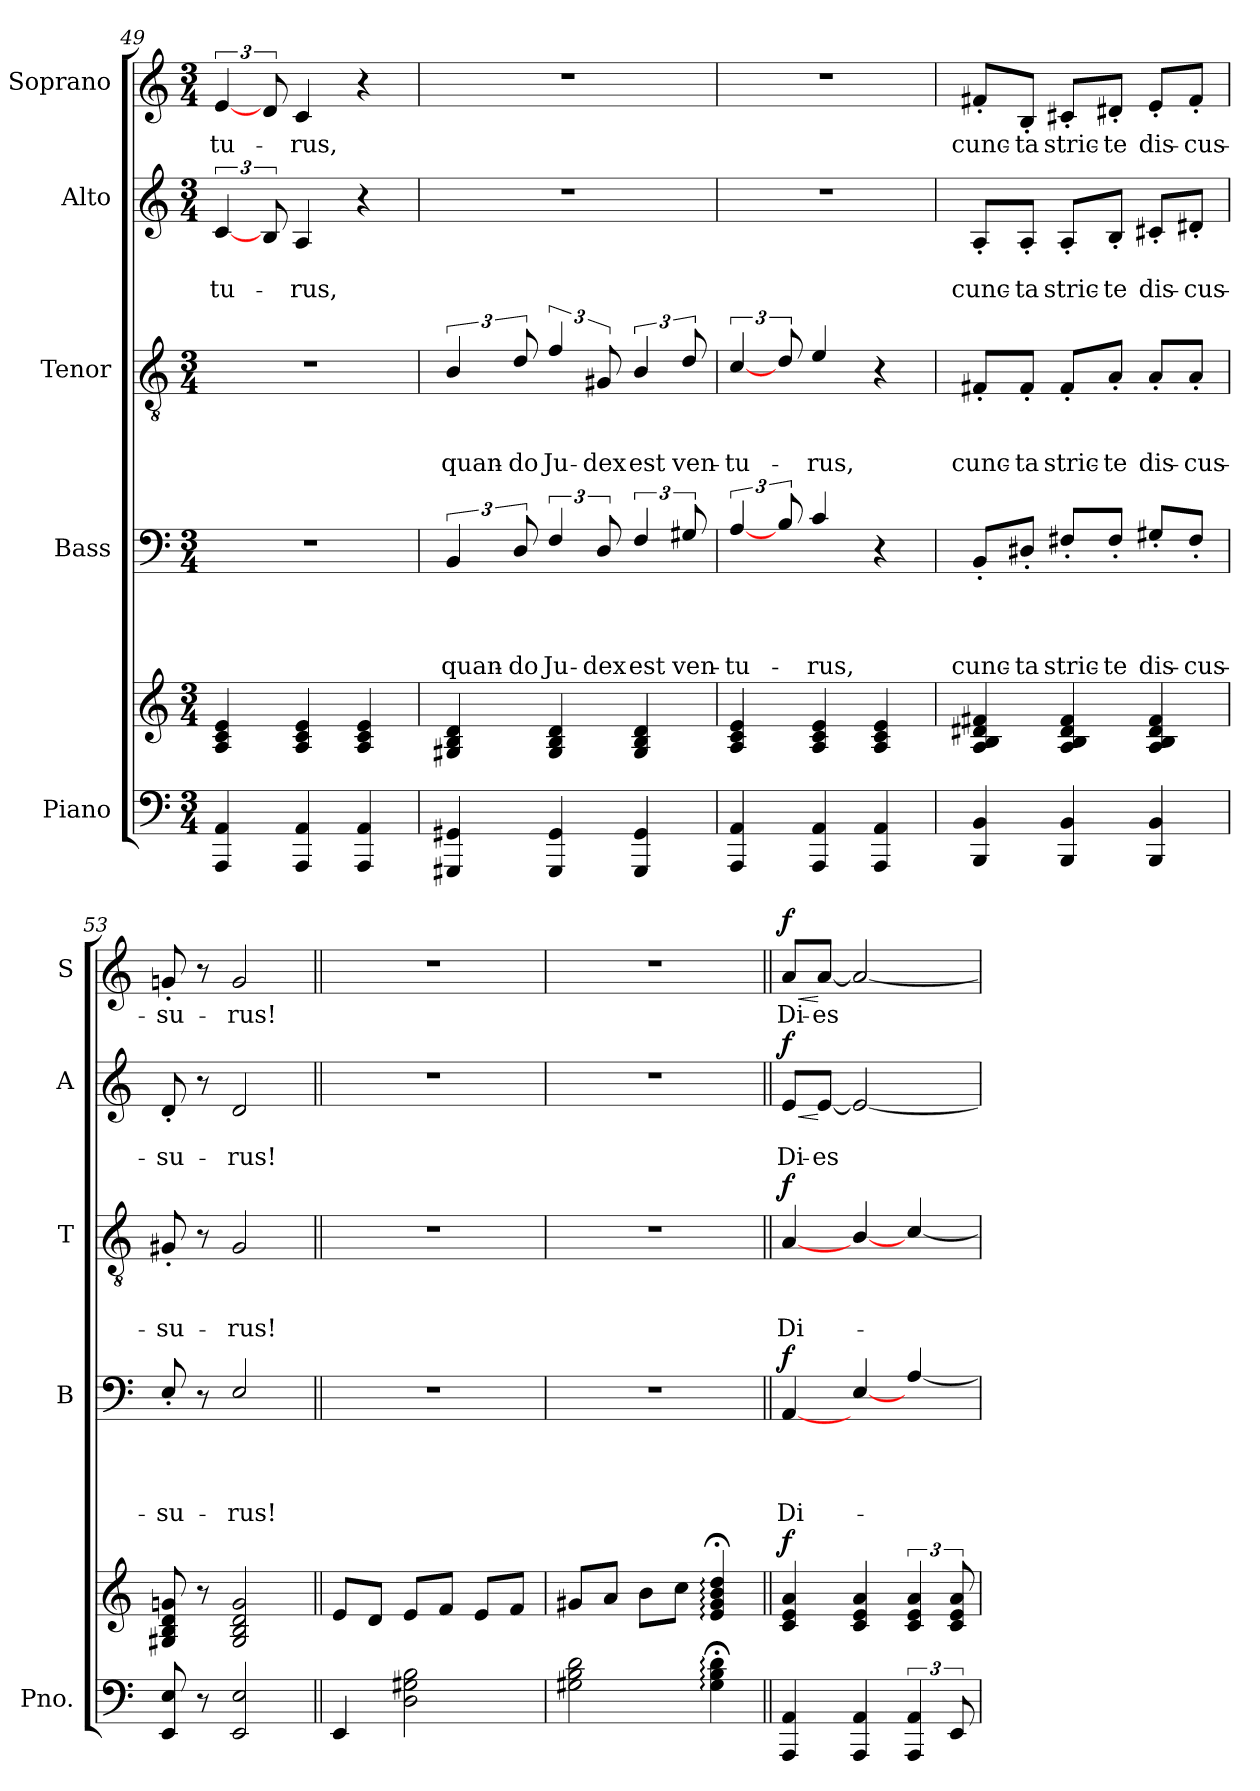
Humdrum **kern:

**kern	**kern	**dynam	**kern	**text	**text	**text	**text	**dynam	**kern	**text	**text	**text	**dynam	**kern	**text	**text	**dynam	**kern	**text	**dynam
*part5	*part5	*part5	*part4	*part4	*part4	*part4	*part4	*part4	*part3	*part3	*part3	*part3	*part3	*part2	*part2	*part2	*part2	*part1	*part1	*part1
*staff6	*staff5	*staff5/6	*staff4	*staff4	*staff4	*staff4	*staff4	*staff4	*staff3	*staff3	*staff3	*staff3	*staff3	*staff2	*staff2	*staff2	*staff2	*staff1	*staff1	*staff1
*I"Piano	*	*	*I"Bass	*	*	*	*	*	*I"Tenor	*	*	*	*	*I"Alto	*	*	*	*I"Soprano	*	*
*I'Pno.	*	*	*I'B	*	*	*	*	*	*I'T	*	*	*	*	*I'A	*	*	*	*I'S	*	*
*clefF4	*clefG2	*	*clefF4	*	*	*	*	*	*clefGv2	*	*	*	*	*clefG2	*	*	*	*clefG2	*	*
*k[]	*k[]	*	*k[]	*	*	*	*	*	*k[]	*	*	*	*	*k[]	*	*	*	*k[]	*	*
*a:	*a:	*	*a:	*	*	*	*	*	*a:	*	*	*	*	*a:	*	*	*	*a:	*	*
*M3/4	*M3/4	*	*M3/4	*	*	*	*	*	*M3/4	*	*	*	*	*M3/4	*	*	*	*M3/4	*	*
=49	=49	=49	=49	=49	=49	=49	=49	=49	=49	=49	=49	=49	=49	=49	=49	=49	=49	=49	=49	=49
!	!	!	!	!	!	!	!	!	!	!	!	!	!	!	!	!LO:LY:b	!	!	!LO:LY:b	!
4AAA/ 4AA/	4A/ 4c/ 4e/	.	2.r	.	.	.	.	.	2.r	.	.	.	.	[6c/	.	-tu-	.	[6e/	-tu-	.
.	.	.	.	.	.	.	.	.	.	.	.	.	.	12B/	.	.	.	12d/	.	.
!	!	!	!	!	!	!	!	!	!	!	!	!	!	!	!	!LO:LY:b	!	!	!LO:LY:b	!
4AAA/ 4AA/	4A/ 4c/ 4e/	.	.	.	.	.	.	.	.	.	.	.	.	4A/	.	-rus,	.	4c/	-rus,	.
4AAA/ 4AA/	4A/ 4c/ 4e/	.	.	.	.	.	.	.	.	.	.	.	.	4r	.	.	.	4r	.	.
!!LO:LB:g=z
=50	=50	=50	=50	=50	=50	=50	=50	=50	=50	=50	=50	=50	=50	=50	=50	=50	=50	=50	=50	=50
!	!	!	!	!	!	!	!LO:LY:b	!	!	!	!	!LO:LY:b	!	!	!	!	!	!	!	!
4GGG#X/ 4GG#X/	4G#X/ 4B/ 4d/	.	6BB/	.	.	.	quan-	.	6B/	.	.	quan-	.	2.r	.	.	.	2.r	.	.
!	!	!	!	!	!	!	!LO:LY:b	!	!	!	!	!LO:LY:b	!	!	!	!	!	!	!	!
.	.	.	12D/	.	.	.	-do	.	12d/	.	.	-do	.	.	.	.	.	.	.	.
!	!	!	!	!	!	!	!LO:LY:b	!	!	!	!	!LO:LY:b	!	!	!	!	!	!	!	!
4GGG#/ 4GG#/	4G#/ 4B/ 4d/	.	6F/	.	.	.	Ju-	.	6f/	.	.	Ju-	.	.	.	.	.	.	.	.
!	!	!	!	!	!	!	!LO:LY:b	!	!	!	!	!LO:LY:b	!	!	!	!	!	!	!	!
.	.	.	12D/	.	.	.	-dex	.	12G#X/	.	.	-dex	.	.	.	.	.	.	.	.
!	!	!	!	!	!	!	!LO:LY:b	!	!	!	!	!LO:LY:b	!	!	!	!	!	!	!	!
4GGG#/ 4GG#/	4G#/ 4B/ 4d/	.	6F/	.	.	.	est	.	6B/	.	.	est	.	.	.	.	.	.	.	.
!	!	!	!	!	!	!	!LO:LY:b	!	!	!	!	!LO:LY:b	!	!	!	!	!	!	!	!
.	.	.	12G#X/	.	.	.	ven-	.	12d/	.	.	ven-	.	.	.	.	.	.	.	.
=51	=51	=51	=51	=51	=51	=51	=51	=51	=51	=51	=51	=51	=51	=51	=51	=51	=51	=51	=51	=51
!	!	!	!	!	!	!	!LO:LY:b	!	!	!	!	!LO:LY:b	!	!	!	!	!	!	!	!
4AAA/ 4AA/	4A/ 4c/ 4e/	.	[6A/	.	.	.	-tu-	.	[6c/	.	.	-tu-	.	2.r	.	.	.	2.r	.	.
.	.	.	12B/	.	.	.	.	.	12d/	.	.	.	.	.	.	.	.	.	.	.
!	!	!	!	!	!	!	!LO:LY:b	!	!	!	!	!LO:LY:b	!	!	!	!	!	!	!	!
4AAA/ 4AA/	4A/ 4c/ 4e/	.	4c/	.	.	.	-rus,	.	4e/	.	.	-rus,	.	.	.	.	.	.	.	.
4AAA/ 4AA/	4A/ 4c/ 4e/	.	4r	.	.	.	.	.	4r	.	.	.	.	.	.	.	.	.	.	.
=52	=52	=52	=52	=52	=52	=52	=52	=52	=52	=52	=52	=52	=52	=52	=52	=52	=52	=52	=52	=52
!	!	!	!	!	!	!	!LO:LY:b	!	!	!	!	!LO:LY:b	!	!	!	!LO:LY:b	!	!	!LO:LY:b	!
4BBB/ 4BB/	4A/ 4B/ 4d#X/ 4f#X/	.	8BB'>/L	.	.	.	cunc-	.	8F#X'>/L	.	.	cunc-	.	8A'>/L	.	cunc-	.	8f#X'>/L	cunc-	.
!	!	!	!	!	!	!	!LO:LY:b	!	!	!	!	!LO:LY:b	!	!	!	!LO:LY:b	!	!	!LO:LY:b	!
.	.	.	8D#X'>/J	.	.	.	-ta	.	8F#'>/J	.	.	-ta	.	8A'>/J	.	-ta	.	8B'>/J	-ta	.
!	!	!	!	!	!	!	!LO:LY:b	!	!	!	!	!LO:LY:b	!	!	!	!LO:LY:b	!	!	!LO:LY:b	!
4BBB/ 4BB/	4A/ 4B/ 4d#/ 4f#/	.	8F#X'>/L	.	.	.	stric-	.	8F#'>/L	.	.	stric-	.	8A'>/L	.	stric-	.	8c#X'>/L	stric-	.
!	!	!	!	!	!	!	!LO:LY:b	!	!	!	!	!LO:LY:b	!	!	!	!LO:LY:b	!	!	!LO:LY:b	!
.	.	.	8F#'>/J	.	.	.	-te	.	8A'>/J	.	.	-te	.	8B'>/J	.	-te	.	8d#X'>/J	-te	.
!	!	!	!	!	!	!	!LO:LY:b	!	!	!	!	!LO:LY:b	!	!	!	!LO:LY:b	!	!	!LO:LY:b	!
4BBB/ 4BB/	4A/ 4B/ 4d#/ 4f#/	.	8G#X'>/L	.	.	.	dis-	.	8A'>/L	.	.	dis-	.	8c#X'>/L	.	dis-	.	8e'>/L	dis-	.
!	!	!	!	!	!	!	!LO:LY:b	!	!	!	!	!LO:LY:b	!	!	!	!LO:LY:b	!	!	!LO:LY:b	!
.	.	.	8F#'>/J	.	.	.	-cus-	.	8A'>/J	.	.	-cus-	.	8d#X'>/J	.	-cus-	.	8f#'>/J	-cus-	.
=53	=53	=53	=53	=53	=53	=53	=53	=53	=53	=53	=53	=53	=53	=53	=53	=53	=53	=53	=53	=53
!	!	!	!	!	!	!	!LO:LY:b	!	!	!	!	!LO:LY:b	!	!	!	!LO:LY:b	!	!	!LO:LY:b	!
8EE/ 8E/	8G#X/ 8B/ 8d/ 8gni/	.	8E'>/	.	.	.	-su-	.	8G#X'>/	.	.	-su-	.	8d'>/	.	-su-	.	8gni'>/	-su-	.
8r	8r	.	8r	.	.	.	.	.	8r	.	.	.	.	8r	.	.	.	8r	.	.
!	!	!	!	!	!	!	!LO:LY:b	!	!	!	!	!LO:LY:b	!	!	!	!LO:LY:b	!	!	!LO:LY:b	!
2EE/ 2E/	2G#/ 2B/ 2d/ 2g/	.	2E/	.	.	.	-rus!	.	2G#/	.	.	-rus!	.	2d/	.	-rus!	.	2g/	-rus!	.
=54||	=54||	=54||	=54||	=54||	=54||	=54||	=54||	=54||	=54||	=54||	=54||	=54||	=54||	=54||	=54||	=54||	=54||	=54||	=54||	=54||
4EE/	8e/L	.	2.r	.	.	.	.	.	2.r	.	.	.	.	2.r	.	.	.	2.r	.	.
.	8d/J	.	.	.	.	.	.	.	.	.	.	.	.	.	.	.	.	.	.	.
2D\ 2G#X\ 2B\	8e/L	.	.	.	.	.	.	.	.	.	.	.	.	.	.	.	.	.	.	.
.	8f/J	.	.	.	.	.	.	.	.	.	.	.	.	.	.	.	.	.	.	.
.	8e/L	.	.	.	.	.	.	.	.	.	.	.	.	.	.	.	.	.	.	.
.	8f/J	.	.	.	.	.	.	.	.	.	.	.	.	.	.	.	.	.	.	.
=55	=55	=55	=55	=55	=55	=55	=55	=55	=55	=55	=55	=55	=55	=55	=55	=55	=55	=55	=55	=55
2G#X\ 2B\ 2d\	8g#X/L	.	2.r	.	.	.	.	.	2.r	.	.	.	.	2.r	.	.	.	2.r	.	.
.	8a/J	.	.	.	.	.	.	.	.	.	.	.	.	.	.	.	.	.	.	.
.	8b\L	.	.	.	.	.	.	.	.	.	.	.	.	.	.	.	.	.	.	.
.	8cc\J	.	.	.	.	.	.	.	.	.	.	.	.	.	.	.	.	.	.	.
4G#\:;< 4B\:;< 4d\:;<	4e/:;< 4g#/:;< 4b/:;< 4dd/:;<	.	.	.	.	.	.	.	.	.	.	.	.	.	.	.	.	.	.	.
!!LO:PB:g=z
=56||	=56||	=56||	=56||	=56||	=56||	=56||	=56||	=56||	=56||	=56||	=56||	=56||	=56||	=56||	=56||	=56||	=56||	=56||	=56||	=56||
!	!	!LO:DY:a	!	!	!	!	!LO:LY:b	!LO:DY:a	!	!	!	!LO:LY:b	!LO:DY:a	!	!	!LO:LY:b	!LO:HP:b	!	!LO:LY:b	!LO:HP:b
!	!	!	!	!	!	!	!	!	!	!	!	!	!	!	!	!	!LO:DY:n=1:a	!	!	!LO:DY:n=1:a
4AAA/ 4AA/	4c/ 4e/ 4a/	f	[4AA/	.	.	.	Di-	f	[4A/	.	.	Di-	f	8e/L	.	Di-	< f	8a/L	Di-	< f
!	!	!	!	!	!	!	!	!	!	!	!	!	!	!	!	!LO:LY:b	!	!	!LO:LY:b	!
.	.	.	.	.	.	.	.	.	.	.	.	.	.	[8e/J	.	-es	[	[8a/J	-es	[
4AAA/ 4AA/	4c/ 4e/ 4a/	.	[4E/	.	.	.	.	.	[4B/	.	.	.	.	2e/_	.	.	.	2a/_	.	.
6AAA/ 6AA/	6c/ 6e/ 6a/	.	[4A/	.	.	.	.	.	[4c/	.	.	.	.	.	.	.	.	.	.	.
12EE/	12c/ 12e/ 12a/	.	.	.	.	.	.	.	.	.	.	.	.	.	.	.	.	.	.	.
=	=	=	=	=	=	=	=	=	=	=	=	=	=	=	=	=	=	=	=	=
*-	*-	*-	*-	*-	*-	*-	*-	*-	*-	*-	*-	*-	*-	*-	*-	*-	*-	*-	*-	*-
